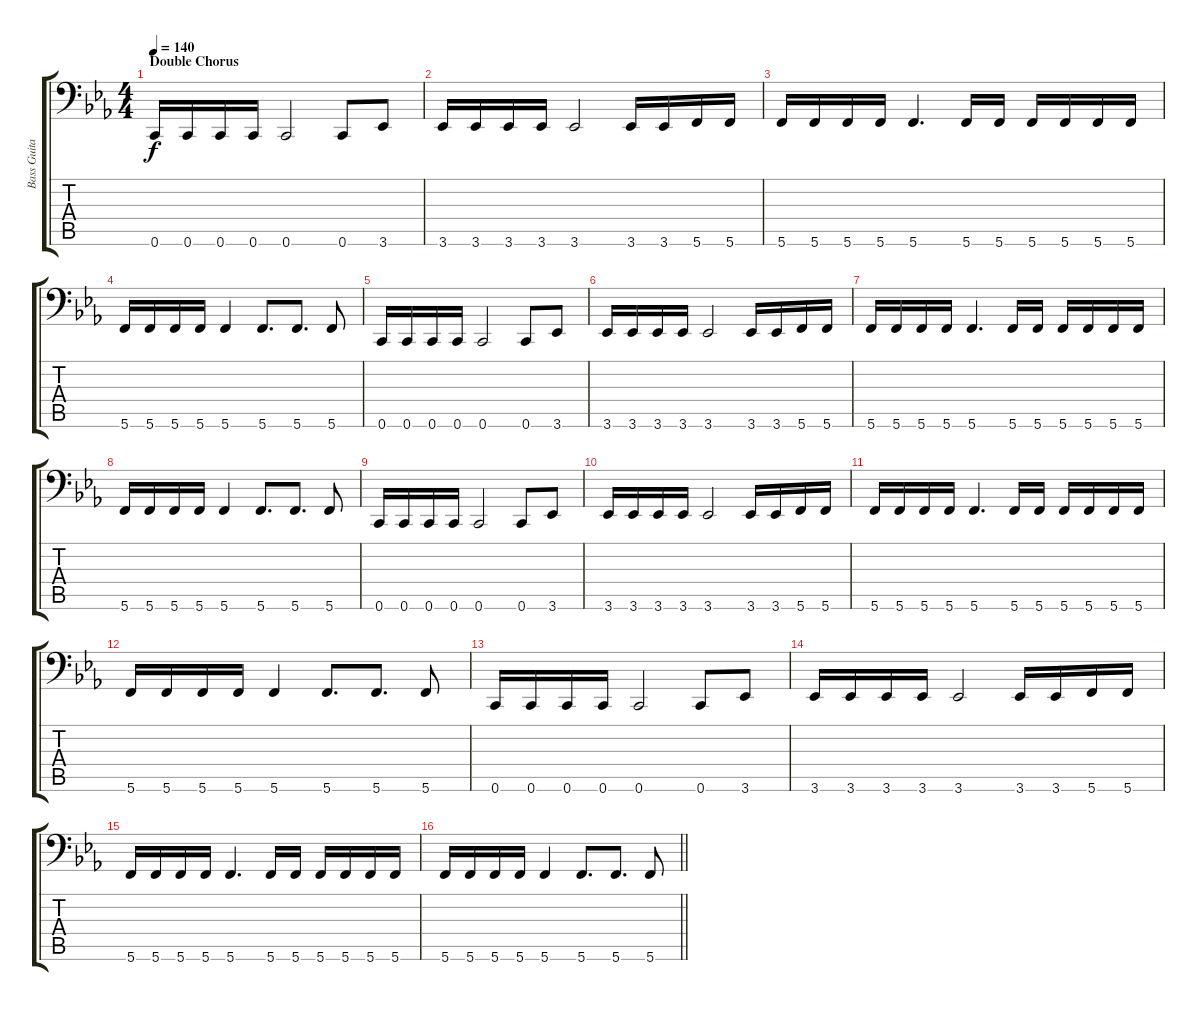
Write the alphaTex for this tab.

\track ("Bass Guitar" "Bass Guita") {instrument electricbasspick}
\staff {score tabs}
\tuning (D3 A2 F2 C2 G1 C1) {hide}
\ts (4 4)
\section ("" "Double Chorus")
\tempo 140
\clef f4
\ks eb
0.6.16{dy f} 0.6.16 0.6.16 0.6.16 0.6.2 0.6.8 3.6.8 |
3.6.16 3.6.16 3.6.16 3.6.16 3.6.2 3.6.16 3.6.16 5.6.16 5.6.16 |
5.6.16 5.6.16 5.6.16 5.6.16 5.6.4{d} 5.6.16 5.6.16 5.6.16 5.6.16 5.6.16 5.6.16 |
5.6.16 5.6.16 5.6.16 5.6.16 5.6.4 5.6.8{d} 5.6.8{d} 5.6.8 |
0.6.16 0.6.16 0.6.16 0.6.16 0.6.2 0.6.8 3.6.8 |
3.6.16 3.6.16 3.6.16 3.6.16 3.6.2 3.6.16 3.6.16 5.6.16 5.6.16 |
5.6.16 5.6.16 5.6.16 5.6.16 5.6.4{d} 5.6.16 5.6.16 5.6.16 5.6.16 5.6.16 5.6.16 |
5.6.16 5.6.16 5.6.16 5.6.16 5.6.4 5.6.8{d} 5.6.8{d} 5.6.8 |
0.6.16 0.6.16 0.6.16 0.6.16 0.6.2 0.6.8 3.6.8 |
3.6.16 3.6.16 3.6.16 3.6.16 3.6.2 3.6.16 3.6.16 5.6.16 5.6.16 |
5.6.16 5.6.16 5.6.16 5.6.16 5.6.4{d} 5.6.16 5.6.16 5.6.16 5.6.16 5.6.16 5.6.16 |
5.6.16 5.6.16 5.6.16 5.6.16 5.6.4 5.6.8{d} 5.6.8{d} 5.6.8 |
0.6.16 0.6.16 0.6.16 0.6.16 0.6.2 0.6.8 3.6.8 |
3.6.16 3.6.16 3.6.16 3.6.16 3.6.2 3.6.16 3.6.16 5.6.16 5.6.16 |
5.6.16 5.6.16 5.6.16 5.6.16 5.6.4{d} 5.6.16 5.6.16 5.6.16 5.6.16 5.6.16 5.6.16 |
\barLineRight lightlight
5.6.16 5.6.16 5.6.16 5.6.16 5.6.4 5.6.8{d} 5.6.8{d} 5.6.8
